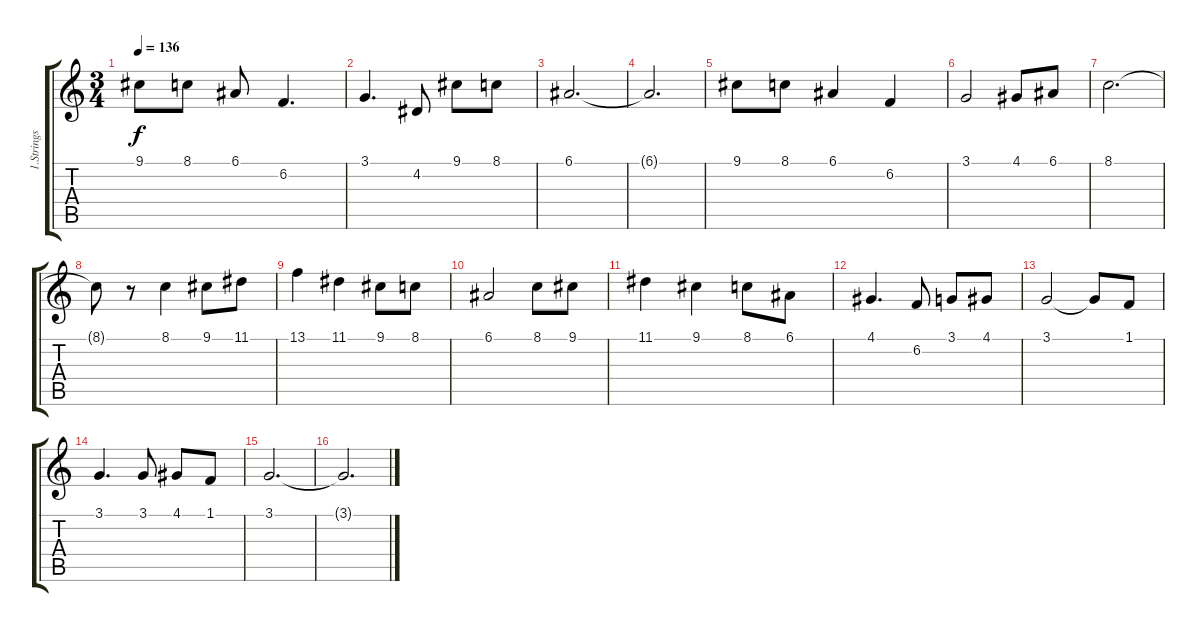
\track ("1.Strings" "1.Strings") {instrument stringensemble1}
\staff {score tabs}
\tuning (E4 B3 G3 D3 A2 E2) {hide}
\ts (3 4)
\tempo 136
\clef g2
\ks c
9.1.8{dy f} 8.1.8 6.1.8 6.2.4{d} |
3.1.4{d} 4.2.8 9.1.8 8.1.8 |
6.1.2{d} |
6.1{t}.2{d} |
9.1.8 8.1.8 6.1.4 6.2.4 |
3.1.2 4.1.8 6.1.8 |
8.1.2{d} |
8.1{t}.8 r.8 8.1.4 9.1.8 11.1.8 |
13.1.4 11.1.4 9.1.8 8.1.8 |
6.1.2 8.1.8 9.1.8 |
11.1.4 9.1.4 8.1.8 6.1.8 |
4.1.4{d} 6.2.8 3.1.8 4.1.8 |
3.1.2 3.1{t}.8 1.1.8 |
3.1.4{d} 3.1.8 4.1.8 1.1.8 |
3.1.2{d} |
3.1{t}.2{d}
